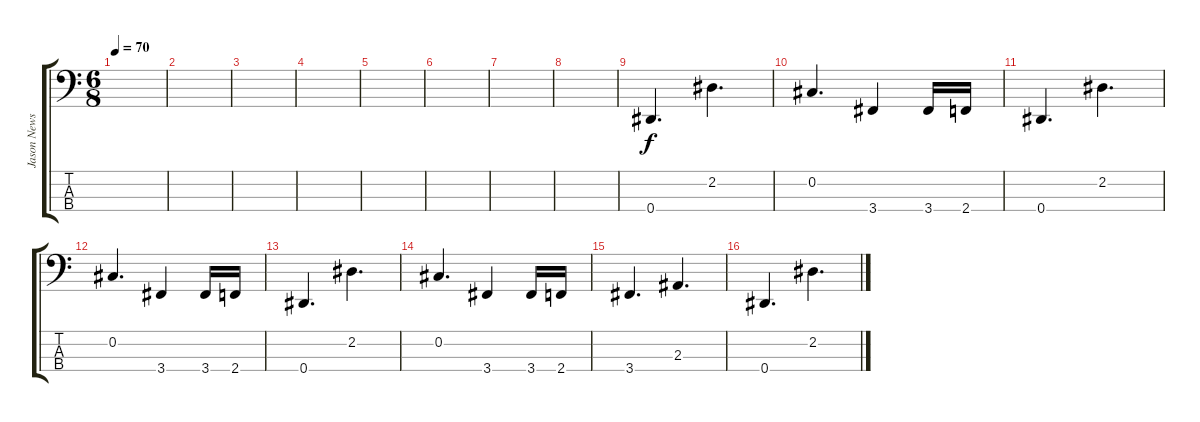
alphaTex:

\track ("Jason Newsted" "Jason News") {instrument electricbasspick}
\staff {score tabs}
\tuning (Gb2 Db2 Ab1 Eb1) {hide}
\ts (6 8)
\tempo 70
\clef f4
\ks c
|
|
|
|
|
|
|
|
0.4.4{d} 2.2.4{d} |
0.2.4{d} 3.4.4 3.4.16 2.4.16 |
0.4.4{d} 2.2.4{d} |
0.2.4{d} 3.4.4 3.4.16 2.4.16 |
0.4.4{d} 2.2.4{d} |
0.2.4{d} 3.4.4 3.4.16 2.4.16 |
3.4.4{d} 2.3.4{d} |
0.4.4{d} 2.2.4{d}
